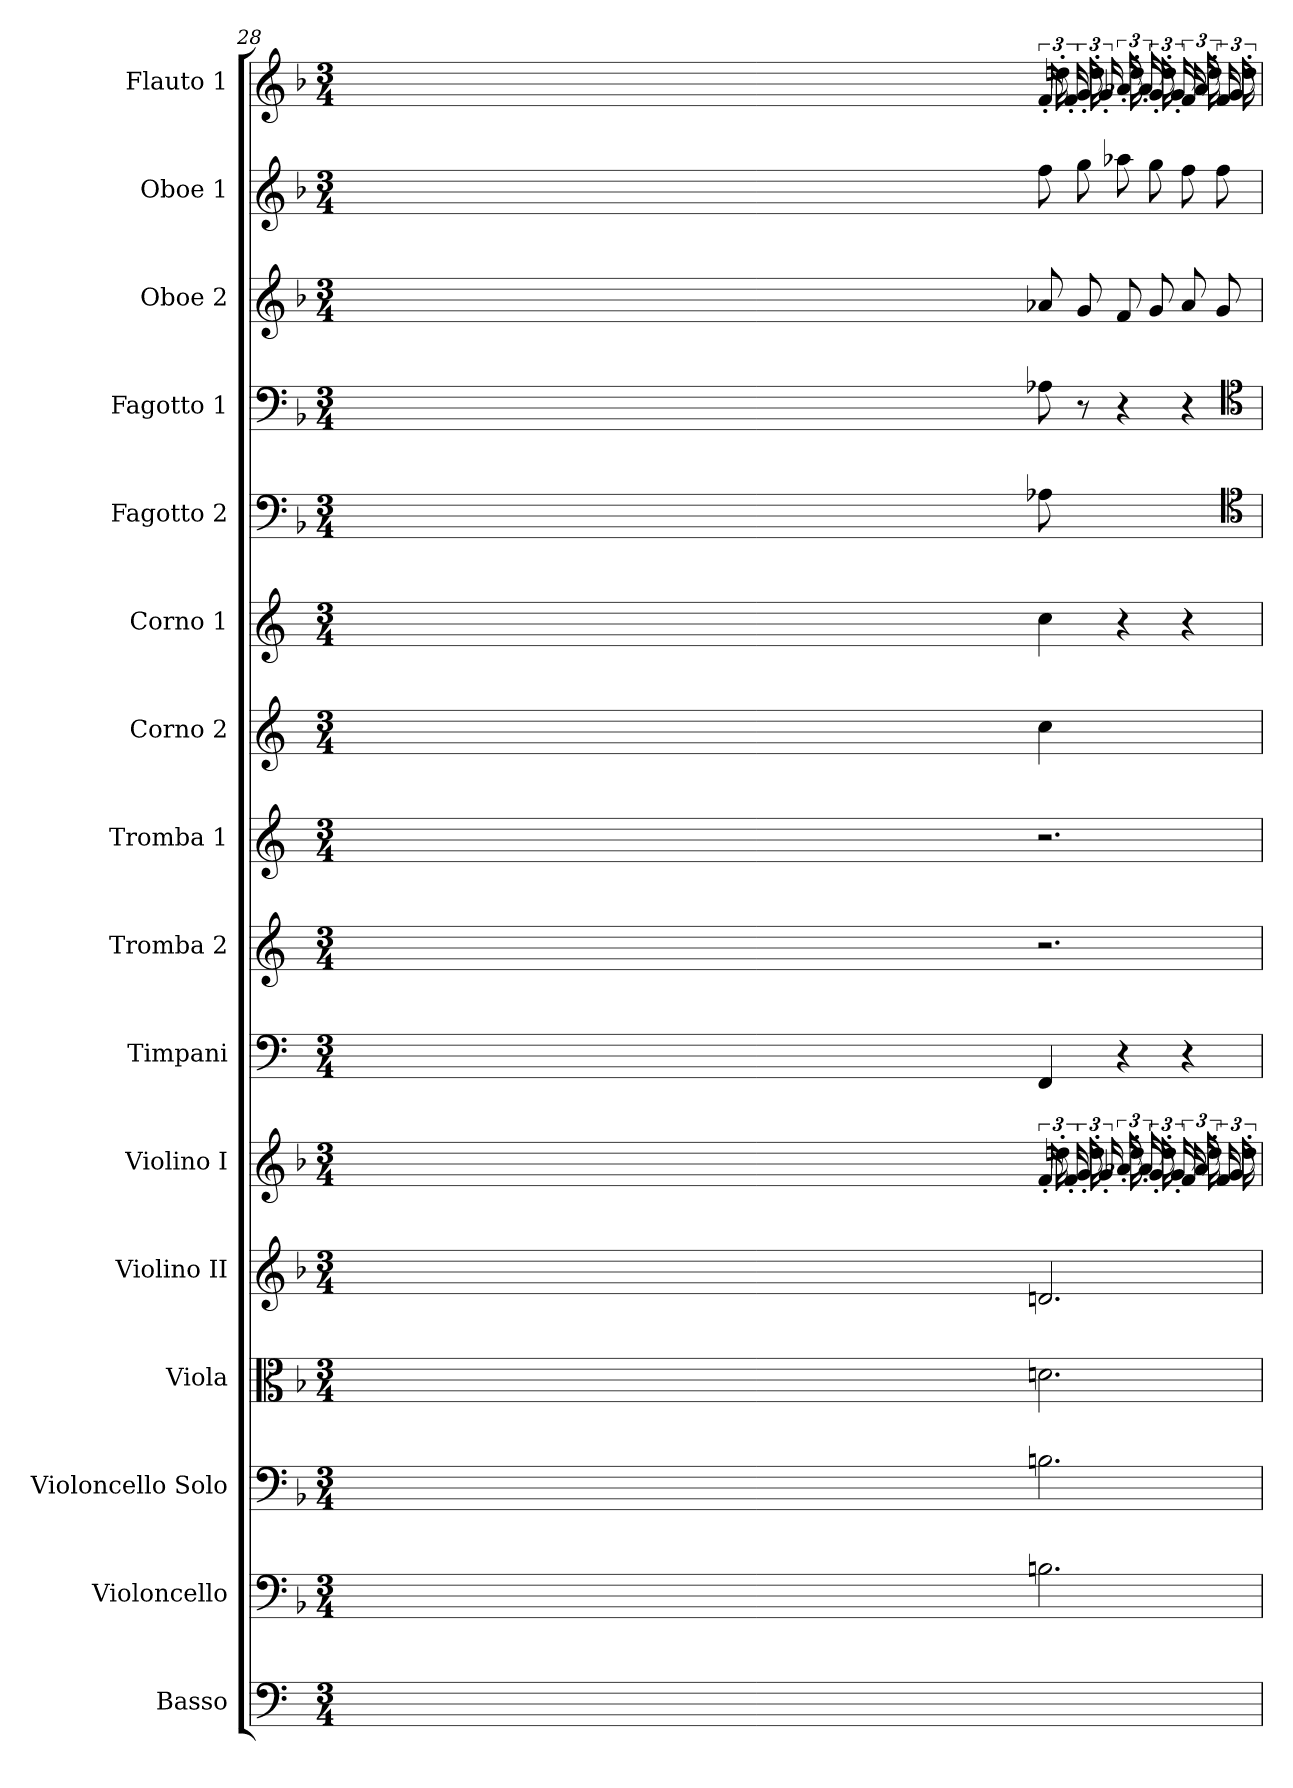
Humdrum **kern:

**kern	**kern	**kern	**kern	**kern	**kern	**kern	**kern	**kern	**kern	**kern	**kern	**kern	**kern	**kern	**kern
*part16	*part15	*part14	*part13	*part12	*part11	*part10	*part9	*part8	*part7	*part6	*part5	*part4	*part3	*part2	*part1
*staff16	*staff15	*staff14	*staff13	*staff12	*staff11	*staff10	*staff9	*staff8	*staff7	*staff6	*staff5	*staff4	*staff3	*staff2	*staff1
*I"Basso	*I"Violoncello	*I"Violoncello Solo	*I"Viola	*I"Violino II	*I"Violino I	*I"Timpani	*I"Tromba 2	*I"Tromba 1	*I"Corno 2	*I"Corno 1	*I"Fagotto 2	*I"Fagotto 1	*I"Oboe 2	*I"Oboe 1	*I"Flauto 1
*	*I'Vc	*I'Vc	*I'Vla	*I'Vln	*I'Vln	*	*	*	*	*	*	*	*I'Ob	*I'Ob	*I'Fl
*clefF4	*clefF4	*clefF4	*clefC3	*clefG2	*clefG2	*clefF4	*clefG2	*clefG2	*clefG2	*clefG2	*clefF4	*clefF4	*clefG2	*clefG2	*clefG2
*ITrd7c12	*	*	*	*	*	*	*ITrd1c2	*ITrd1c2	*ITrd4c7	*ITrd4c7	*	*	*	*	*
*	*k[b-]	*k[b-]	*k[b-]	*k[b-]	*k[b-]	*	*	*	*	*	*k[b-]	*k[b-]	*k[b-]	*k[b-]	*k[b-]
*M3/4	*M3/4	*M3/4	*M3/4	*M3/4	*M3/4	*M3/4	*M3/4	*M3/4	*M3/4	*M3/4	*M3/4	*M3/4	*M3/4	*M3/4	*M3/4
=28	=28	=28	=28	=28	=28	=28	=28	=28	=28	=28	=28	=28	=28	=28	=28
1ryy	1ryy	1ryy	1ryy	1ryy	1ryy	1ryy	1ryy	1ryy	1ryy	1ryy	1ryy	1ryy	1ryy	1ryy	1ryy
1ryy	1ryy	1ryy	1ryy	1ryy	1ryy	1ryy	1ryy	1ryy	1ryy	1ryy	1ryy	1ryy	1ryy	1ryy	1ryy
1ryy	1ryy	1ryy	1ryy	1ryy	1ryy	1ryy	1ryy	1ryy	1ryy	1ryy	1ryy	1ryy	1ryy	1ryy	1ryy
1ryy	1ryy	1ryy	1ryy	1ryy	1ryy	1ryy	1ryy	1ryy	1ryy	1ryy	1ryy	1ryy	1ryy	1ryy	1ryy
1ryy	1ryy	1ryy	1ryy	1ryy	1ryy	1ryy	1ryy	1ryy	1ryy	1ryy	1ryy	1ryy	1ryy	1ryy	1ryy
1ryy	1ryy	1ryy	1ryy	1ryy	1ryy	1ryy	1ryy	1ryy	1ryy	1ryy	1ryy	1ryy	1ryy	1ryy	1ryy
1ryy	1ryy	1ryy	1ryy	1ryy	1ryy	1ryy	1ryy	1ryy	1ryy	1ryy	1ryy	1ryy	1ryy	1ryy	1ryy
1ryy	1ryy	1ryy	1ryy	1ryy	1ryy	1ryy	1ryy	1ryy	1ryy	1ryy	1ryy	1ryy	1ryy	1ryy	1ryy
1ryy	1ryy	1ryy	1ryy	1ryy	1ryy	1ryy	1ryy	1ryy	1ryy	1ryy	1ryy	1ryy	1ryy	1ryy	1ryy
1ryy	1ryy	1ryy	1ryy	1ryy	1ryy	1ryy	1ryy	1ryy	1ryy	1ryy	1ryy	1ryy	1ryy	1ryy	1ryy
1ryy	1ryy	1ryy	1ryy	1ryy	1ryy	1ryy	1ryy	1ryy	1ryy	1ryy	1ryy	1ryy	1ryy	1ryy	1ryy
1ryy	1ryy	1ryy	1ryy	1ryy	1ryy	1ryy	1ryy	1ryy	1ryy	1ryy	1ryy	1ryy	1ryy	1ryy	1ryy
1ryy	1ryy	1ryy	1ryy	1ryy	1ryy	1ryy	1ryy	1ryy	1ryy	1ryy	1ryy	1ryy	1ryy	1ryy	1ryy
1ryy	1ryy	1ryy	1ryy	1ryy	1ryy	1ryy	1ryy	1ryy	1ryy	1ryy	1ryy	1ryy	1ryy	1ryy	1ryy
1ryy	1ryy	1ryy	1ryy	1ryy	1ryy	1ryy	1ryy	1ryy	1ryy	1ryy	1ryy	1ryy	1ryy	1ryy	1ryy
1ryy	1ryy	1ryy	1ryy	1ryy	1ryy	1ryy	1ryy	1ryy	1ryy	1ryy	1ryy	1ryy	1ryy	1ryy	1ryy
1ryy	1ryy	1ryy	1ryy	1ryy	1ryy	1ryy	1ryy	1ryy	1ryy	1ryy	1ryy	1ryy	1ryy	1ryy	1ryy
1ryy	1ryy	1ryy	1ryy	1ryy	1ryy	1ryy	1ryy	1ryy	1ryy	1ryy	1ryy	1ryy	1ryy	1ryy	1ryy
1ryy	1ryy	1ryy	1ryy	1ryy	1ryy	1ryy	1ryy	1ryy	1ryy	1ryy	1ryy	1ryy	1ryy	1ryy	1ryy
1ryy	1ryy	1ryy	1ryy	1ryy	1ryy	1ryy	1ryy	1ryy	1ryy	1ryy	1ryy	1ryy	1ryy	1ryy	1ryy
2ryy	2ryy	2ryy	2ryy	2ryy	2ryy	2ryy	2ryy	2ryy	2ryy	2ryy	2ryy	2ryy	2ryy	2ryy	2ryy
2.ryy	2.Bn	2.Bn	2.dn	2.dn	24f'	4FF	2.r	2.r	4f	4f	8A-X	8A-X	8a-X	8ff	24f'
.	.	.	.	.	24ddn'	.	.	.	.	.	.	.	.	.	24ddn'
.	.	.	.	.	24f'	.	.	.	.	.	.	.	.	.	24f'
.	.	.	.	.	24g'	.	.	.	.	.	8ryy	8r	8g	8gg	24g'
.	.	.	.	.	24dd'	.	.	.	.	.	.	.	.	.	24dd'
.	.	.	.	.	24g'	.	.	.	.	.	.	.	.	.	24g'
.	.	.	.	.	24a-X'	4r	.	.	4ryy	4r	4ryy	4r	8f	8aa-X	24a-X'
.	.	.	.	.	24dd'	.	.	.	.	.	.	.	.	.	24dd'
.	.	.	.	.	24a-'	.	.	.	.	.	.	.	.	.	24a-'
.	.	.	.	.	24g'	.	.	.	.	.	.	.	8g	8gg	24g'
.	.	.	.	.	24dd'	.	.	.	.	.	.	.	.	.	24dd'
.	.	.	.	.	24g'	.	.	.	.	.	.	.	.	.	24g'
.	.	.	.	.	24f	4r	.	.	4ryy	4r	4ryy	4r	8a-	8ff	24f
.	.	.	.	.	24a-	.	.	.	.	.	.	.	.	.	24a-
.	.	.	.	.	24dd'	.	.	.	.	.	.	.	.	.	24dd'
.	.	.	.	.	24f	.	.	.	.	.	.	.	8g	8ff	24f
.	.	.	.	.	24g	.	.	.	.	.	.	.	.	.	24g
.	.	.	.	.	24dd'	.	.	.	.	.	.	.	.	.	24dd'
*	*	*	*	*	*	*	*	*	*	*	*clefC4	*clefC4	*	*	*
4ryy	4ryy	4ryy	4ryy	4ryy	4ryy	4ryy	4ryy	4ryy	4ryy	4ryy	4ryy	4ryy	4ryy	4ryy	4ryy
=	=	=	=	=	=	=	=	=	=	=	=	=	=	=	=
*-	*-	*-	*-	*-	*-	*-	*-	*-	*-	*-	*-	*-	*-	*-	*-
